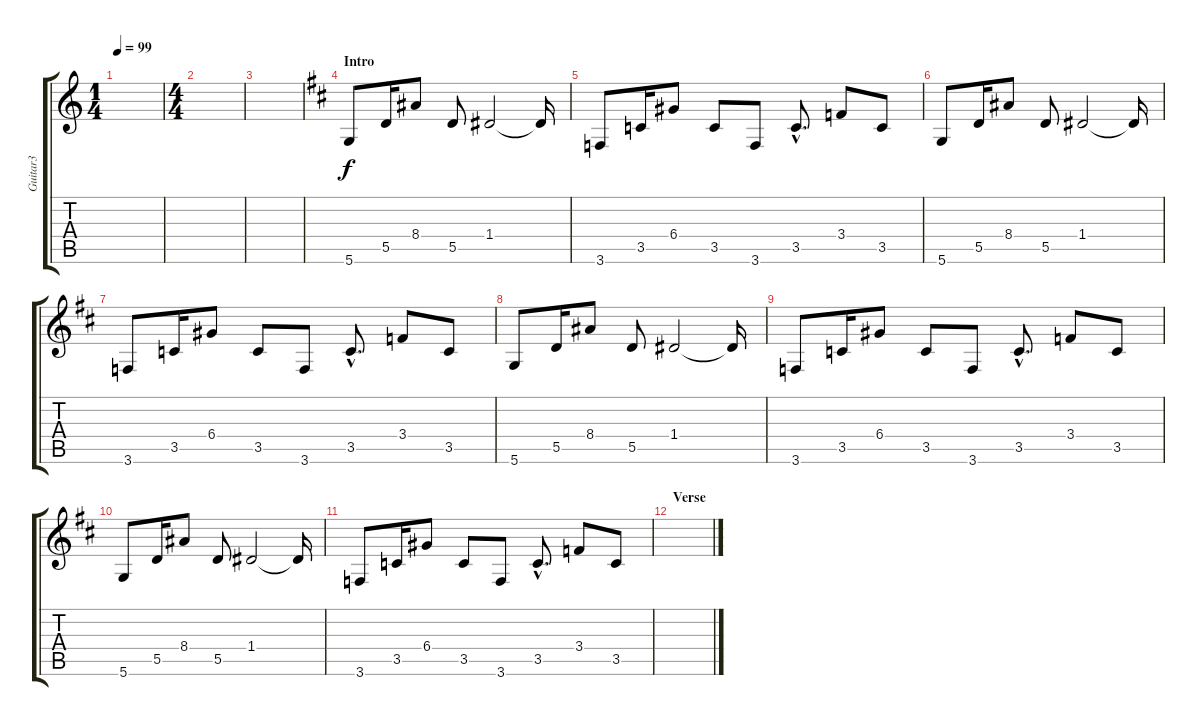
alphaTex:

\track ("Guitar3" "Guitar3") {instrument electricguitarjazz}
\staff {score tabs}
\tuning (E4 B3 G3 D3 A2 D2) {hide}
\ts (1 4)
\tempo 99
\clef g2
\ks c
|
\ts (4 4)
|
|
\section ("" "Intro")
\ks d
5.6.8 5.5.16 8.4.8 5.5.8 1.4.2 1.4{t}.16 |
3.6.8 3.5.16 6.4.8 3.5.8 3.6.8 3.5{hac}.8{d} 3.4.8 3.5.8 |
5.6.8 5.5.16 8.4.8 5.5.8 1.4.2 1.4{t}.16 |
3.6.8 3.5.16 6.4.8 3.5.8 3.6.8 3.5{hac}.8{d} 3.4.8 3.5.8 |
5.6.8 5.5.16 8.4.8 5.5.8 1.4.2 1.4{t}.16 |
3.6.8 3.5.16 6.4.8 3.5.8 3.6.8 3.5{hac}.8{d} 3.4.8 3.5.8 |
5.6.8 5.5.16 8.4.8 5.5.8 1.4.2 1.4{t}.16 |
3.6.8 3.5.16 6.4.8 3.5.8 3.6.8 3.5{hac}.8{d} 3.4.8 3.5.8 |
\section ("" "Verse")
